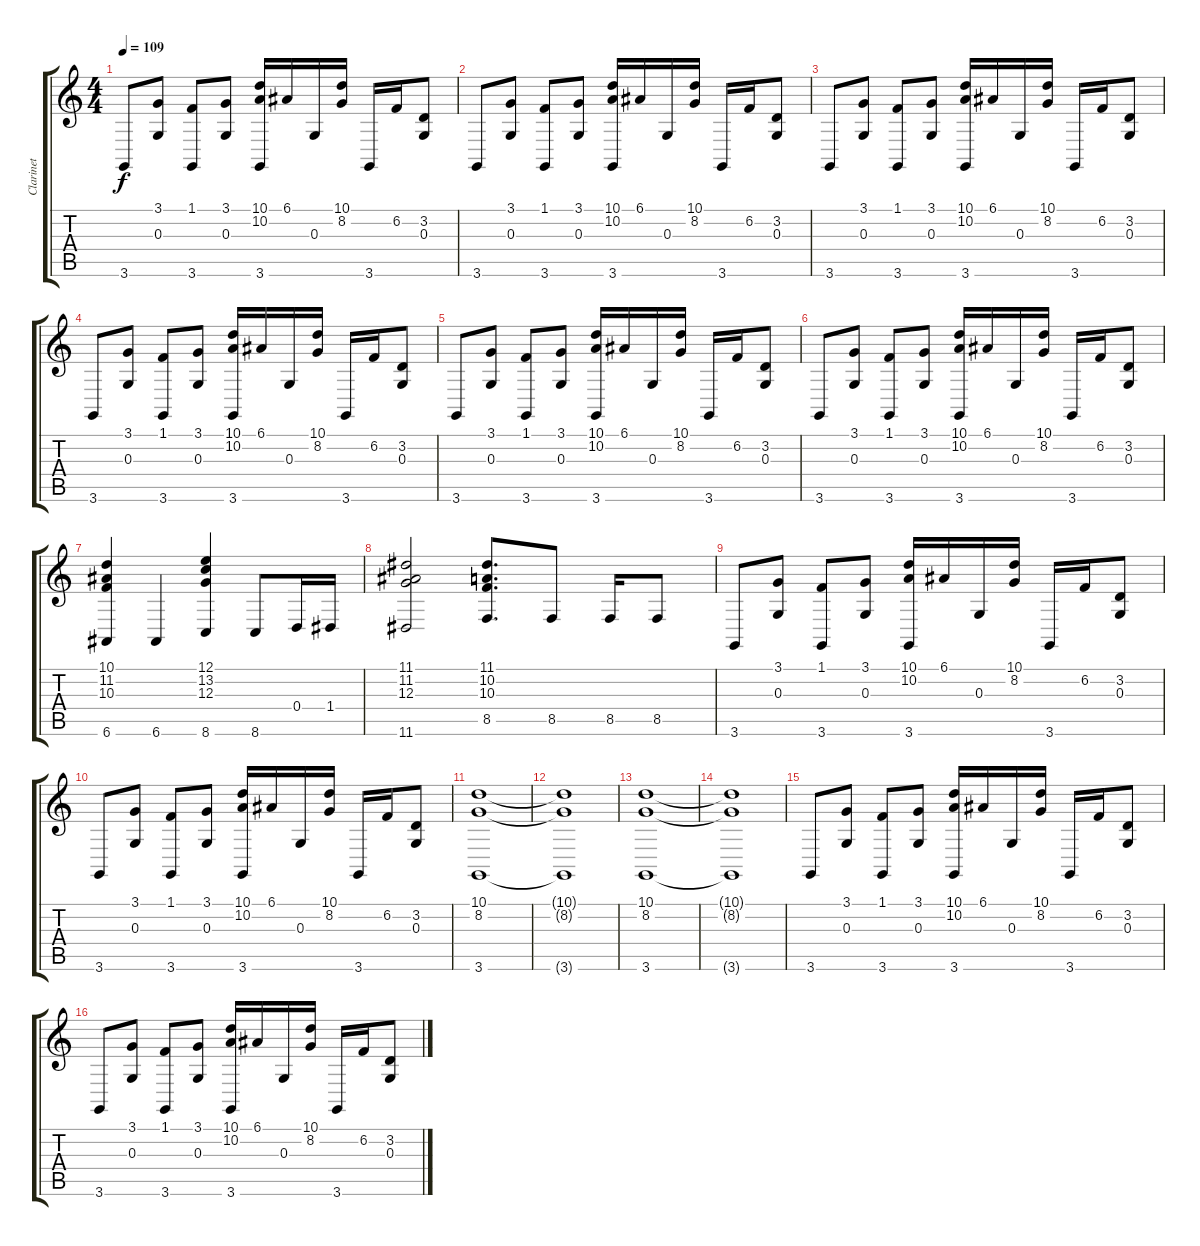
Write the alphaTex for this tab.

\track ("Clarinet" "Clarinet") {instrument clavinet}
\staff {score tabs}
\tuning (E4 B3 G3 D3 A2 E2) {hide}
\ts (4 4)
\tempo 109
\clef g2
\ks c
3.6.8{dy f} (3.1 0.3).8 (1.1 3.6).8 (3.1 0.3).8 (10.1 10.2 3.6).16 6.1.16 0.3.16 (10.1 8.2).16 3.6.16 6.2.16 (3.2 0.3).8 |
3.6.8 (3.1 0.3).8 (1.1 3.6).8 (3.1 0.3).8 (10.1 10.2 3.6).16 6.1.16 0.3.16 (10.1 8.2).16 3.6.16 6.2.16 (3.2 0.3).8 |
3.6.8 (3.1 0.3).8 (1.1 3.6).8 (3.1 0.3).8 (10.1 10.2 3.6).16 6.1.16 0.3.16 (10.1 8.2).16 3.6.16 6.2.16 (3.2 0.3).8 |
3.6.8 (3.1 0.3).8 (1.1 3.6).8 (3.1 0.3).8 (10.1 10.2 3.6).16 6.1.16 0.3.16 (10.1 8.2).16 3.6.16 6.2.16 (3.2 0.3).8 |
3.6.8 (3.1 0.3).8 (1.1 3.6).8 (3.1 0.3).8 (10.1 10.2 3.6).16 6.1.16 0.3.16 (10.1 8.2).16 3.6.16 6.2.16 (3.2 0.3).8 |
3.6.8 (3.1 0.3).8 (1.1 3.6).8 (3.1 0.3).8 (10.1 10.2 3.6).16 6.1.16 0.3.16 (10.1 8.2).16 3.6.16 6.2.16 (3.2 0.3).8 |
(10.1 11.2 10.3 6.6).4 6.6.4 (12.1 13.2 12.3 8.6).4 8.6.8 0.4.16 1.4.16 |
(11.1 11.2 12.3 11.6).2 (11.1 10.2 10.3 8.5).8{d} 8.5.8 8.5.16 8.5.8 |
3.6.8 (3.1 0.3).8 (1.1 3.6).8 (3.1 0.3).8 (10.1 10.2 3.6).16 6.1.16 0.3.16 (10.1 8.2).16 3.6.16 6.2.16 (3.2 0.3).8 |
3.6.8 (3.1 0.3).8 (1.1 3.6).8 (3.1 0.3).8 (10.1 10.2 3.6).16 6.1.16 0.3.16 (10.1 8.2).16 3.6.16 6.2.16 (3.2 0.3).8 |
(10.1 8.2 3.6).1 |
(10.1{t} 8.2{t} 3.6{t}).1 |
(10.1 8.2 3.6).1 |
(10.1{t} 8.2{t} 3.6{t}).1 |
3.6.8 (3.1 0.3).8 (1.1 3.6).8 (3.1 0.3).8 (10.1 10.2 3.6).16 6.1.16 0.3.16 (10.1 8.2).16 3.6.16 6.2.16 (3.2 0.3).8 |
3.6.8 (3.1 0.3).8 (1.1 3.6).8 (3.1 0.3).8 (10.1 10.2 3.6).16 6.1.16 0.3.16 (10.1 8.2).16 3.6.16 6.2.16 (3.2 0.3).8
